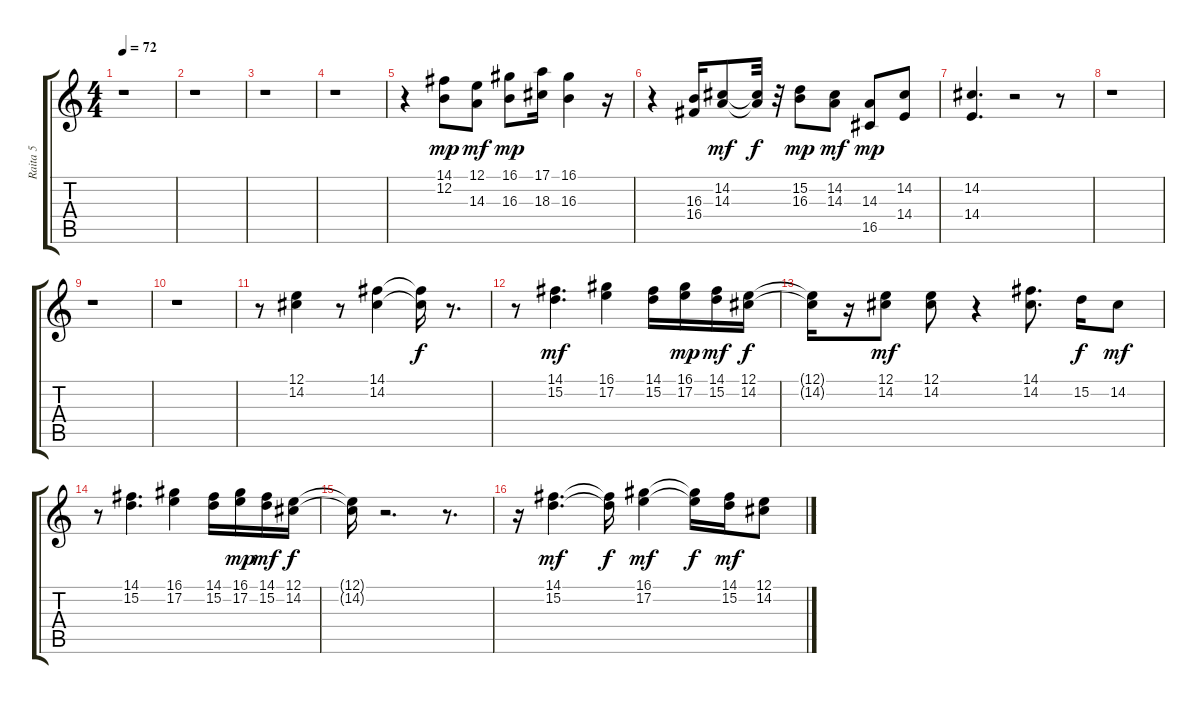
\track ("Raita 5" "Raita 5") {instrument lead3calliope}
\staff {score tabs}
\tuning (E4 B3 G3 D3 A2 E2) {hide}
\ts (4 4)
\tempo 72
\clef g2
\ks c
r.1{dy mp} |
r.1 |
r.1 |
r.1 |
r.4 (14.1 12.2).8 (12.1 14.3).8{dy mf} (16.1 16.3).8{dy mp} (17.1 18.3).16 (16.1 16.3).4 r.16 |
r.4 (16.3 16.4).16 (14.2 14.3).8{dy mf} (14.2{t} 14.3{t}).32{dy f} r.32 (15.2 16.3).8{dy mp} (14.2 14.3).8{dy mf} (14.3 16.5).8{dy mp} (14.2 14.4).8 |
(14.2 14.4).4{d} r.2 r.8 |
r.1 |
r.1 |
r.1 |
r.8 (12.1 14.2).4 r.8 (14.1 14.2).4 (14.1{t} 14.2{t}).16{dy f} r.8{d} |
r.8 (14.1 15.2).4{d dy mf} (16.1 17.2).4 (14.1 15.2).16 (16.1 17.2).16{dy mp} (14.1 15.2).16{dy mf} (12.1 14.2).16{dy f} |
(12.1{t} 14.2{t}).16 r.16 (12.1 14.2).8{dy mf} (12.1 14.2).8 r.4 (14.1 14.2).8{d} 15.2.16{dy f} 14.2.8{dy mf} |
r.8 (14.1 15.2).4{d} (16.1 17.2).4 (14.1 15.2).16 (16.1 17.2).16{dy mp} (14.1 15.2).16{dy mf} (12.1 14.2).16{dy f} |
(12.1{t} 14.2{t}).16 r.2{d} r.8{d} |
r.16 (14.1 15.2).4{d dy mf} (14.1{t} 15.2{t}).16{dy f} (16.1 17.2).4{dy mf} (16.1{t} 17.2{t}).16{dy f} (14.1 15.2).16{dy mf} (12.1 14.2).8
